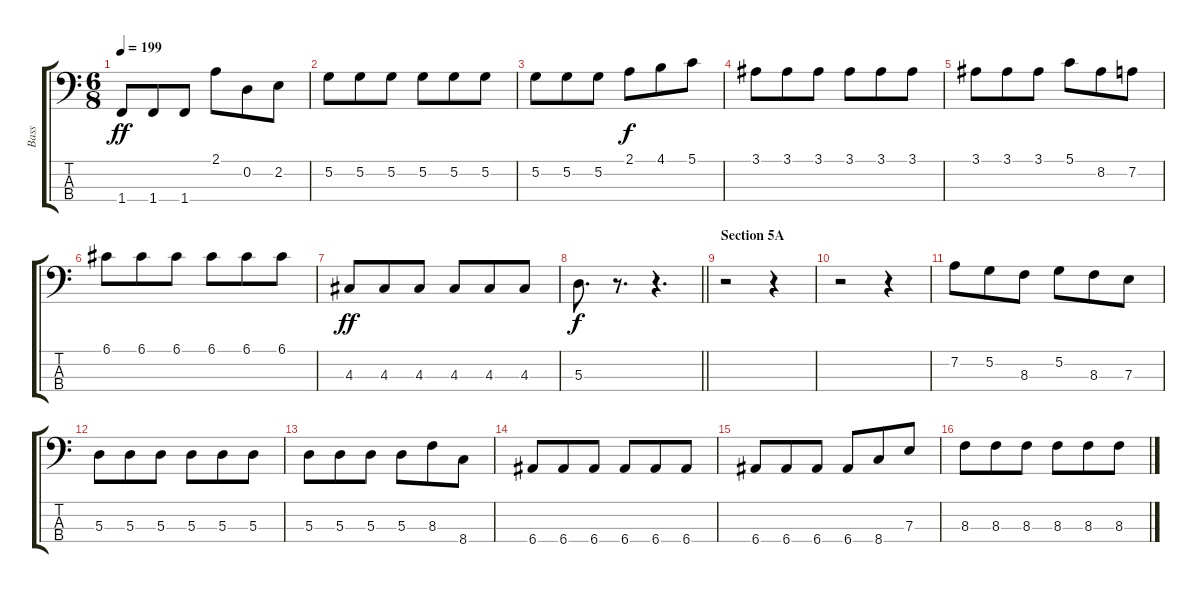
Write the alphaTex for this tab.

\track ("Bass" "Bass") {instrument electricbasspick}
\staff {score tabs}
\tuning (G2 D2 A1 E1) {hide}
\ts (6 8)
\tempo 199
\clef f4
\ks c
1.4.8{dy ff} 1.4.8 1.4.8 2.1.8 0.2.8 2.2.8 |
5.2.8 5.2.8 5.2.8 5.2.8 5.2.8 5.2.8 |
5.2.8 5.2.8 5.2.8 2.1.8{dy f} 4.1.8 5.1.8 |
3.1.8 3.1.8 3.1.8 3.1.8 3.1.8 3.1.8 |
3.1.8 3.1.8 3.1.8 5.1.8 8.2.8 7.2.8 |
6.1.8 6.1.8 6.1.8 6.1.8 6.1.8 6.1.8 |
4.3.8{dy ff} 4.3.8 4.3.8 4.3.8 4.3.8 4.3.8 |
\barLineRight lightlight
5.3.8{d dy f} r.8{d} r.4{d} |
\section ("" "Section 5A")
r.2 r.4 |
r.2 r.4 |
7.2.8 5.2.8 8.3.8 5.2.8 8.3.8 7.3.8 |
5.3.8 5.3.8 5.3.8 5.3.8 5.3.8 5.3.8 |
5.3.8 5.3.8 5.3.8 5.3.8 8.3.8 8.4.8 |
6.4.8 6.4.8 6.4.8 6.4.8 6.4.8 6.4.8 |
6.4.8 6.4.8 6.4.8 6.4.8 8.4.8 7.3.8 |
8.3.8 8.3.8 8.3.8 8.3.8 8.3.8 8.3.8
